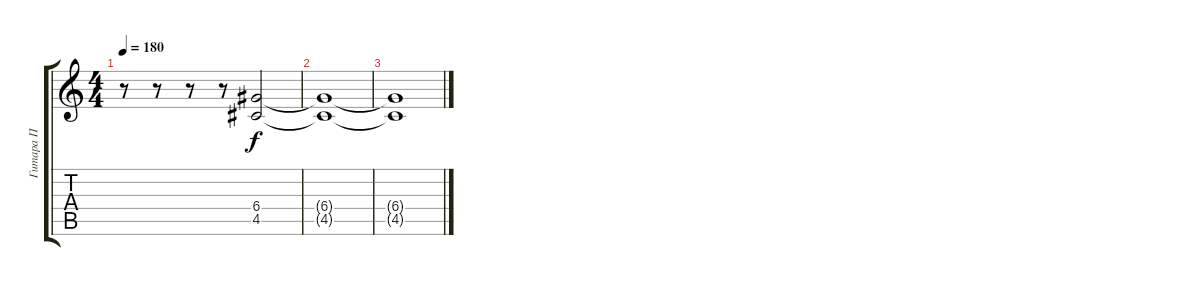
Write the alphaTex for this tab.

\track ("Гитара П" "Гитара П") {instrument overdrivenguitar}
\staff {score tabs}
\tuning (E4 B3 G3 D3 A2 E2) {hide}
\ts (4 4)
\tempo 180
\clef g2
\ks c
r.8{dy f} r.8 r.8 r.8 (6.4 4.5).2 |
(6.4{t} 4.5{t}).1 |
(6.4{t} 4.5{t}).1
